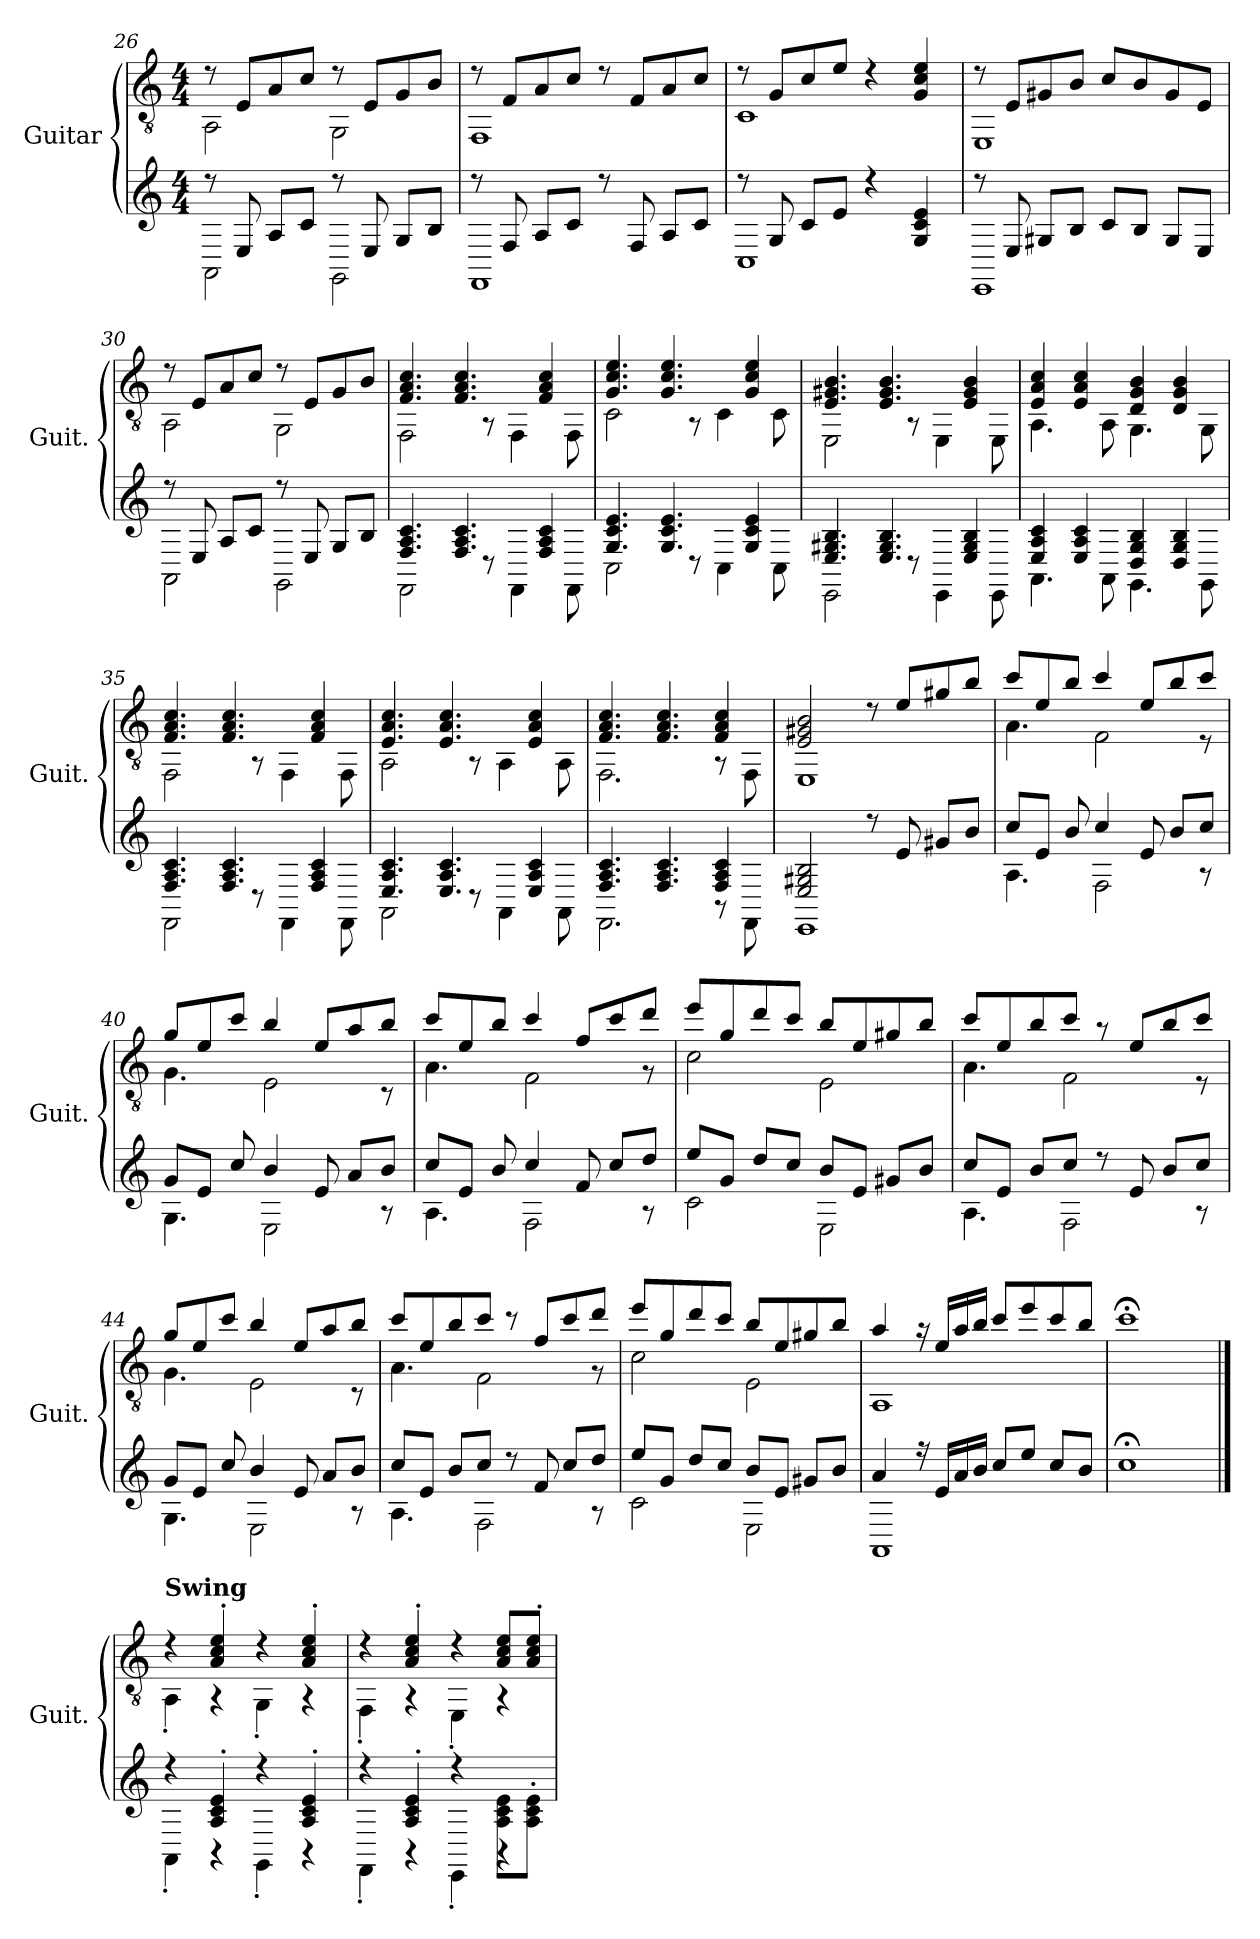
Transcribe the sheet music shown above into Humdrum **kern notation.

**kern	**kern
*part1	*part1
*staff2	*staff1
*I"Guitar	*
*I'Guit.	*
*	*clefGv2
*k[]	*k[]
*M4/4	*M4/4
=26	=26
*^	*^
8r	2AA	8r	2AA\
8E	.	8E/L	.
8AL	.	8A/	.
8cJ	.	8c/J	.
8r	2GG	8r	2GG\
8E	.	8E/L	.
8GL	.	8G/	.
8BJ	.	8B/J	.
=27	=27	=27	=27
8r	1FF	8r	1FF
8F	.	8F/L	.
8AL	.	8A/	.
8cJ	.	8c/J	.
8r	.	8r	.
8F	.	8F/L	.
8AL	.	8A/	.
8cJ	.	8c/J	.
=28	=28	=28	=28
8r	1C	8r	1C
8G	.	8G/L	.
8cL	.	8c/	.
8eJ	.	8e/J	.
4r	.	4r	.
4G 4c 4e	.	4G/ 4c/ 4e/	.
!!LO:LB:g=z	!!
=29	=29	=29	=29
8r	1EE	8r	1EE
8E	.	8E/L	.
8G#XL	.	8G#X/	.
8BJ	.	8B/J	.
8cL	.	8c/L	.
8BJ	.	8B/	.
8G#L	.	8G#/	.
8EJ	.	8E/J	.
=30	=30	=30	=30
8r	2AA	8r	2AA\
8E	.	8E/L	.
8AL	.	8A/	.
8cJ	.	8c/J	.
8r	2GG	8r	2GG\
8E	.	8E/L	.
8GL	.	8G/	.
8BJ	.	8B/J	.
=31	=31	=31	=31
4.F 4.A 4.c	2FF	4.F/ 4.A/ 4.c/	2FF\
4.F 4.A 4.c	.	4.F/ 4.A/ 4.c/	.
.	8r	.	8r
.	4FF	.	4FF\
4F 4A 4c	.	4F/ 4A/ 4c/	.
.	8FF	.	8FF\
=32	=32	=32	=32
4.G 4.c 4.e	2C	4.G/ 4.c/ 4.e/	2C\
4.G 4.c 4.e	.	4.G/ 4.c/ 4.e/	.
.	8r	.	8r
.	4C	.	4C\
4G 4c 4e	.	4G/ 4c/ 4e/	.
.	8C	.	8C\
!!LO:LB:g=z	!!
=33	=33	=33	=33
4.E 4.G# 4.B	2EE	4.E/ 4.G#X/ 4.B/	2EE\
4.E 4.G# 4.B	.	4.E/ 4.G#/ 4.B/	.
.	8r	.	8r
.	4EE	.	4EE\
4E 4G# 4B	.	4E/ 4G#/ 4B/	.
.	8EE	.	8EE\
=34	=34	=34	=34
4E 4A 4c	4.AA	4E/ 4A/ 4c/	4.AA\
4E 4A 4c	.	4E/ 4A/ 4c/	.
.	8AA	.	8AA\
4D 4G 4B	4.GG	4D/ 4G/ 4B/	4.GG\
4D 4G 4B	.	4D/ 4G/ 4B/	.
.	8GG	.	8GG\
=35	=35	=35	=35
4.F 4.A 4.c	2FF	4.F/ 4.A/ 4.c/	2FF\
4.F 4.A 4.c	.	4.F/ 4.A/ 4.c/	.
.	8r	.	8r
.	4FF	.	4FF\
4F 4A 4c	.	4F/ 4A/ 4c/	.
.	8FF	.	8FF\
=36	=36	=36	=36
4.E 4.A 4.c	2AA	4.E/ 4.A/ 4.c/	2AA\
4.E 4.A 4.c	.	4.E/ 4.A/ 4.c/	.
.	8r	.	8r
.	4AA	.	4AA\
4E 4A 4c	.	4E/ 4A/ 4c/	.
.	8AA	.	8AA\
!!LO:LB:g=z	!!
=37	=37	=37	=37
4.F 4.A 4.c	2.FF	4.F/ 4.A/ 4.c/	2.FF\
4.F 4.A 4.c	.	4.F/ 4.A/ 4.c/	.
4F 4A 4c	8r	4F/ 4A/ 4c/	8r
.	8FF	.	8FF\
=38	=38	=38	=38
2E 2G# 2B	1EE	2E/ 2G#X/ 2B/	1EE
8r	.	8r	.
8e	.	8e/L	.
8g#XL	.	8g#X/	.
8bJ	.	8b/J	.
=39	=39	=39	=39
8ccL	4.A	8cc/L	4.A\
8eJ	.	8e/	.
8b	.	8b/J	.
4cc	2F	4cc/	2F\
8e	.	8e/L	.
8bL	.	8b/	.
8ccJ	8r	8cc/J	8r
=40	=40	=40	=40
8gL	4.G	8g/L	4.G\
8eJ	.	8e/	.
8cc	.	8cc/J	.
4b	2E	4b/	2E\
8e	.	8e/L	.
8aL	.	8a/	.
8bJ	8r	8b/J	8r
!!LO:LB:g=z	!!
=41	=41	=41	=41
8ccL	4.A	8cc/L	4.A\
8eJ	.	8e/	.
8b	.	8b/J	.
4cc	2F	4cc/	2F\
8f	.	8f/L	.
8ccL	.	8cc/	.
8ddJ	8r	8dd/J	8r
=42	=42	=42	=42
8eeL	2c	8ee/L	2c\
8gJ	.	8g/	.
8ddL	.	8dd/	.
8ccJ	.	8cc/J	.
8bL	2E	8b/L	2E\
8eJ	.	8e/	.
8g#XL	.	8g#X/	.
8bJ	.	8b/J	.
=43	=43	=43	=43
8ccL	4.A	8cc/L	4.A\
8eJ	.	8e/	.
8bL	.	8b/	.
8ccJ	2F	8cc/J	2F\
8r	.	8r	.
8e	.	8e/L	.
8bL	.	8b/	.
8ccJ	8r	8cc/J	8r
=44	=44	=44	=44
8gL	4.G	8g/L	4.G\
8eJ	.	8e/	.
8cc	.	8cc/J	.
4b	2E	4b/	2E\
8e	.	8e/L	.
8aL	.	8a/	.
8bJ	8r	8b/J	8r
!!LO:PB:g=z	!!
=45	=45	=45	=45
8ccL	4.A	8cc/L	4.A\
8eJ	.	8e/	.
8bL	.	8b/	.
8ccJ	2F	8cc/J	2F\
8r	.	8r	.
8f	.	8f/L	.
8ccL	.	8cc/	.
8ddJ	8r	8dd/J	8r
=46	=46	=46	=46
8eeL	2c	8ee/L	2c\
8gJ	.	8g/	.
8ddL	.	8dd/	.
8ccJ	.	8cc/J	.
8bL	2E	8b/L	2E\
8eJ	.	8e/	.
8g#L	.	8g#X/	.
8bJ	.	8b/J	.
=47	=47	=47	=47
4a	1AA	4a/	1AA
16r	.	16r	.
16eLL	.	16e/LL	.
16a	.	16a/	.
16bJJ	.	16b/JJ	.
8ccL	.	8cc/L	.
8eeJ	.	8ee/	.
8ccL	.	8cc/	.
8bJ	.	8b/J	.
*v	*v	*	*
*	*v	*v
=48	=48
1cc;<	1cc;<
!!LO:LB:g=z
==49	==49
*	*MM119
*^	*^
!	!	!LO:TX:B:t=Swing	!
4r	4AA'	4r	4AA'\
4A' 4c' 4e'	4r	4A/' 4c/' 4e/'	4r
4r	4GG'	4r	4GG'\
4A' 4c' 4e'	4r	4A/' 4c/' 4e/'	4r
=50	=50	=50	=50
4r	4FF'	4r	4FF'\
4A' 4c' 4e'	4r	4A/' 4c/' 4e/'	4r
4r	4EE'	4r	4EE'\
8A\ 8c\ 8e\L	4r	8A/ 8c/ 8e/L	4r
8A'\ 8c'\ 8e'\J	.	8A/' 8c/' 8e/'J	.
*v	*v	*	*
*	*v	*v
=	=
*-	*-
